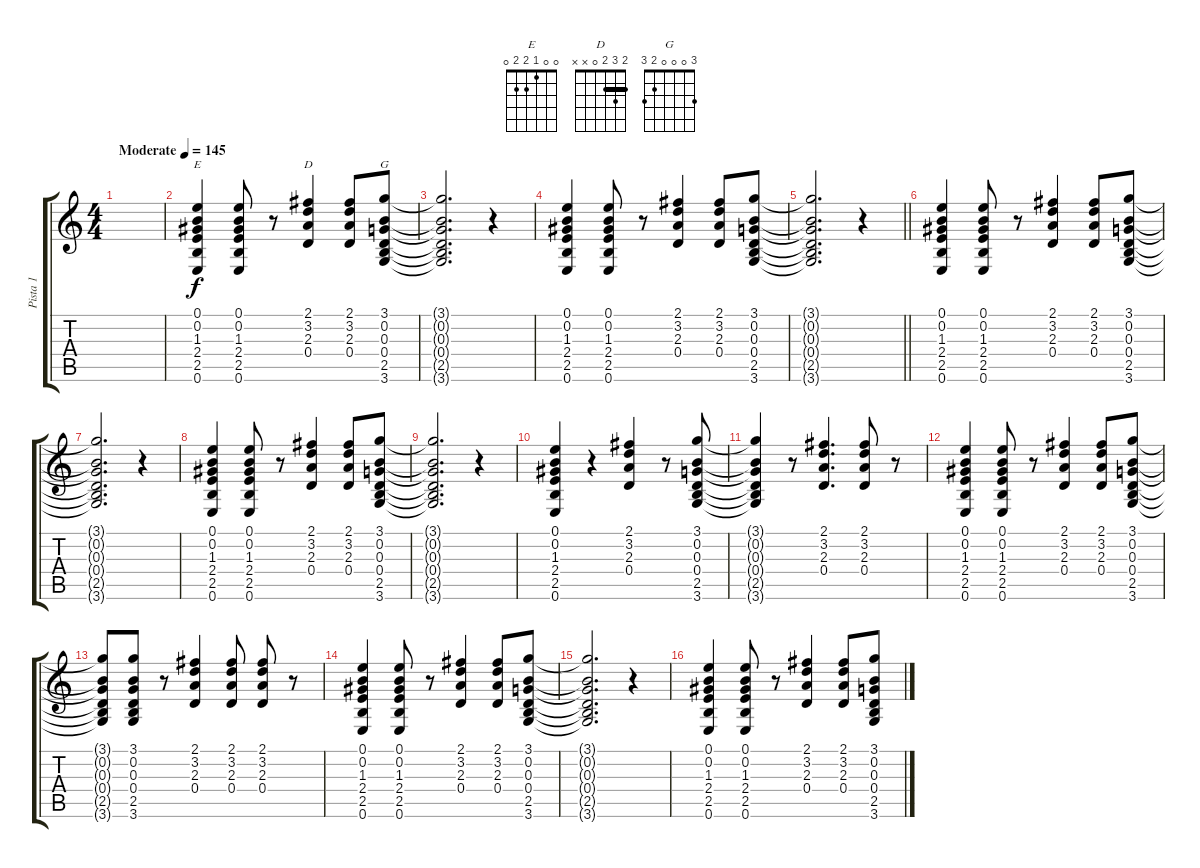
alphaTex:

\track ("Pista 1" "Pista 1") {instrument distortionguitar}
\staff {score tabs}
\tuning (E4 B3 G3 D3 A2 E2) {hide}
\chord ("E" 0 0 1 2 2 0)
\chord ("D" 2 3 2 0 x x) {barre 2}
\chord ("G" 3 0 0 0 2 3)
\ts (4 4)
\tempo (145 "Moderate")
\clef g2
\ks c
|
(0.1 0.2 1.3 2.4 2.5 0.6).4{ch "E"} (0.1 0.2 1.3 2.4 2.5 0.6).8 r.8 (2.1 3.2 2.3 0.4).4{ch "D"} (2.1 3.2 2.3 0.4).8 (3.1 0.2 0.3 0.4 2.5 3.6).8{ch "G"} |
(3.1{t} 0.2{t} 0.3{t} 0.4{t} 2.5{t} 3.6{t}).2{d} r.4 |
(0.1 0.2 1.3 2.4 2.5 0.6).4 (0.1 0.2 1.3 2.4 2.5 0.6).8 r.8 (2.1 3.2 2.3 0.4).4 (2.1 3.2 2.3 0.4).8 (3.1 0.2 0.3 0.4 2.5 3.6).8 |
\barLineRight lightlight
(3.1{t} 0.2{t} 0.3{t} 0.4{t} 2.5{t} 3.6{t}).2{d} r.4 |
(0.1 0.2 1.3 2.4 2.5 0.6).4 (0.1 0.2 1.3 2.4 2.5 0.6).8 r.8 (2.1 3.2 2.3 0.4).4 (2.1 3.2 2.3 0.4).8 (3.1 0.2 0.3 0.4 2.5 3.6).8 |
(3.1{t} 0.2{t} 0.3{t} 0.4{t} 2.5{t} 3.6{t}).2{d} r.4 |
(0.1 0.2 1.3 2.4 2.5 0.6).4 (0.1 0.2 1.3 2.4 2.5 0.6).8 r.8 (2.1 3.2 2.3 0.4).4 (2.1 3.2 2.3 0.4).8 (3.1 0.2 0.3 0.4 2.5 3.6).8 |
(3.1{t} 0.2{t} 0.3{t} 0.4{t} 2.5{t} 3.6{t}).2{d} r.4 |
(0.1 0.2 1.3 2.4 2.5 0.6).4 r.4 (2.1 3.2 2.3 0.4).4 r.8 (3.1 0.2 0.3 0.4 2.5 3.6).8 |
(3.1{t} 0.2{t} 0.3{t} 0.4{t} 2.5{t} 3.6{t}).4 r.8 (2.1 3.2 2.3 0.4).4{d} (2.1 3.2 2.3 0.4).8 r.8 |
(0.1 0.2 1.3 2.4 2.5 0.6).4 (0.1 0.2 1.3 2.4 2.5 0.6).8 r.8 (2.1 3.2 2.3 0.4).4 (2.1 3.2 2.3 0.4).8 (3.1 0.2 0.3 0.4 2.5 3.6).8 |
(3.1{t} 0.2{t} 0.3{t} 0.4{t} 2.5{t} 3.6{t}).8 (3.1 0.2 0.3 0.4 2.5 3.6).8 r.8 (2.1 3.2 2.3 0.4).4 (2.1 3.2 2.3 0.4).8 (2.1 3.2 2.3 0.4).8 r.8 |
(0.1 0.2 1.3 2.4 2.5 0.6).4 (0.1 0.2 1.3 2.4 2.5 0.6).8 r.8 (2.1 3.2 2.3 0.4).4 (2.1 3.2 2.3 0.4).8 (3.1 0.2 0.3 0.4 2.5 3.6).8 |
(3.1{t} 0.2{t} 0.3{t} 0.4{t} 2.5{t} 3.6{t}).2{d} r.4 |
(0.1 0.2 1.3 2.4 2.5 0.6).4 (0.1 0.2 1.3 2.4 2.5 0.6).8 r.8 (2.1 3.2 2.3 0.4).4 (2.1 3.2 2.3 0.4).8 (3.1 0.2 0.3 0.4 2.5 3.6).8
